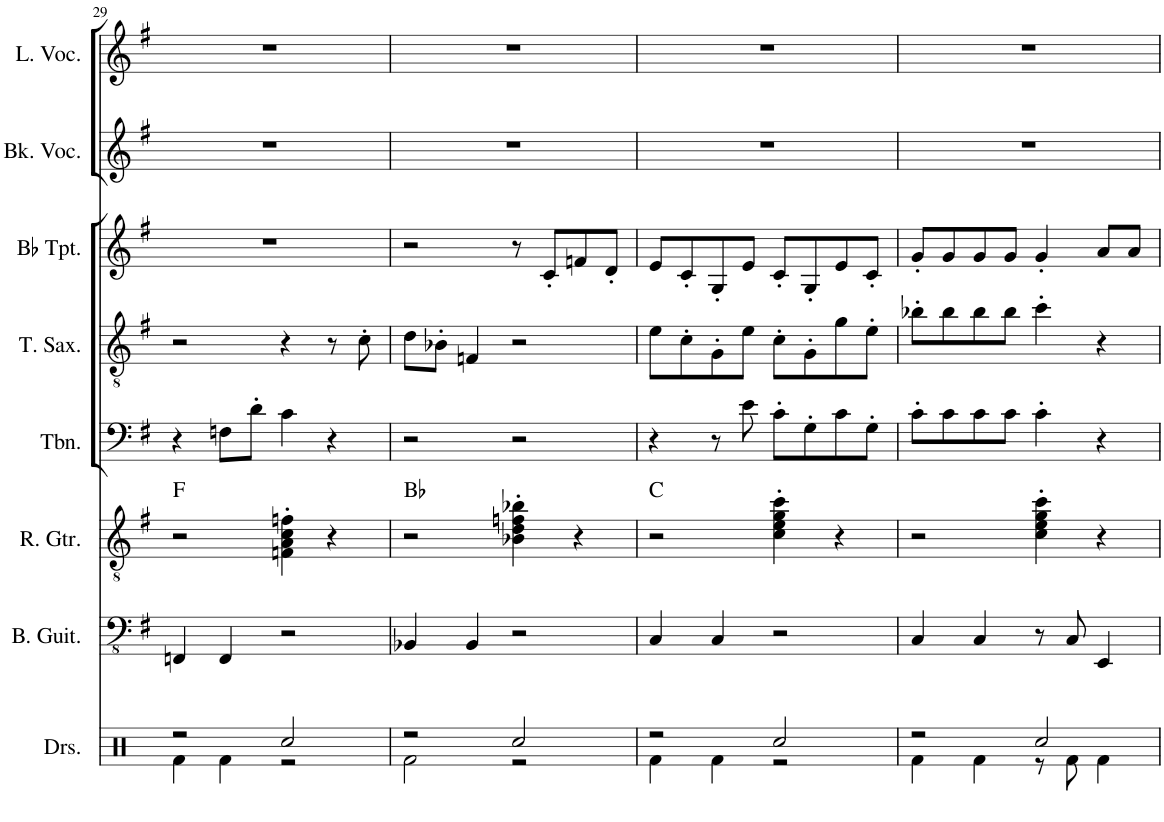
**kern	**kern	**kern	**harte	**kern	**kern	**kern	**kern	**kern
*part8	*part7	*part6	*part6	*part5	*part4	*part3	*part2	*part1
*staff8	*staff7	*staff6	*	*staff5	*staff4	*staff3	*staff2	*staff1
*I"Drumset	*I"Bass Guitar	*I"Rhythm Guitar	*	*I"Trombone	*I"Tenor Saxophone	*I"Bb Trumpet	*I"Backing Vocals	*I"Lead Vocals
*I'Drs.	*I'B. Guit.	*I'R. Gtr.	*	*I'Tbn.	*I'T. Sax.	*I'Bb Tpt.	*I'Bk. Voc.	*I'L. Voc.
!!LO:PB:g=z
*clefX	*clefFv4	*clefGv2	*	*clefF4	*clefGv2	*clefG2	*clefG2	*clefG2
*	*	*	*	*	*ITrd8c14	*ITrd1c2	*	*
*k[]	*k[f#]	*k[f#]	*	*k[f#]	*k[f#]	*k[f#]	*k[f#]	*k[f#]
*M4/4	*M4/4	*M4/4	*	*M4/4	*M4/4	*M4/4	*M4/4	*M4/4
=29	=29	=29	=29	=29	=29	=29	=29	=29
*^	*	*	*	*	*	*	*	*
2r	4Rf\	4FFFn/	2r	F:maj	4r	2r	1r	1r	1r
.	4Rf\	4FFF/	.	.	8Fn\L	.	.	.	.
.	.	.	.	.	8d'\J	.	.	.	.
2Rcc/	2r	2r	4Fn\' 4A\' 4c\' 4fn\'	.	4c\	4r	.	.	.
.	.	.	4r	.	4r	8r	.	.	.
.	.	.	.	.	.	8c'\	.	.	.
=30	=30	=30	=30	=30	=30	=30	=30	=30	=30
2r	2Rf\	4BBB-X/	2r	Bb:maj	2r	8d\L	2r	1r	1r
.	.	.	.	.	.	8B-X'\J	.	.	.
.	.	4BBB-/	.	.	.	4Fn/	.	.	.
2Rcc/	2r	2r	4B-X\' 4d\' 4fn\' 4b-X\'	.	2r	2r	8r	.	.
.	.	.	.	.	.	.	8c'/L	.	.
.	.	.	4r	.	.	.	8fn/	.	.
.	.	.	.	.	.	.	8d'/J	.	.
=31	=31	=31	=31	=31	=31	=31	=31	=31	=31
2r	4Rf\	4CC/	2r	C:maj	4r	8e\L	8e/L	1r	1r
.	.	.	.	.	.	8c'\	8c'/	.	.
.	4Rf\	4CC/	.	.	8r	8G'\	8G'/	.	.
.	.	.	.	.	8e\	8e\J	8e/J	.	.
2Rcc/	2r	2r	4c\' 4e\' 4g\' 4cc\'	.	8c'\L	8c'\L	8c'/L	.	.
.	.	.	.	.	8G'\	8G'\	8G'/	.	.
.	.	.	4r	.	8c\	8g\	8e/	.	.
.	.	.	.	.	8G'\J	8e'\J	8c'/J	.	.
=32	=32	=32	=32	=32	=32	=32	=32	=32	=32
2r	4Rf\	4CC/	2r	.	8c'\L	8b-X'\L	8g'/L	1r	1r
.	.	.	.	.	8c\	8b-\	8g/	.	.
.	4Rf\	4CC/	.	.	8c\	8b-\	8g/	.	.
.	.	.	.	.	8c\J	8b-\J	8g/J	.	.
2Rcc/	8r	8r	4c\' 4e\' 4g\' 4cc\'	.	4c'\	4cc'\	4g'/	.	.
.	8Rf\	8CC/	.	.	.	.	.	.	.
.	4Rf\	4EEE/	4r	.	4r	4r	8a/L	.	.
.	.	.	.	.	.	.	8a/J	.	.
*v	*v	*	*	*	*	*	*	*	*
=	=	=	=	=	=	=	=	=
*-	*-	*-	*-	*-	*-	*-	*-	*-
